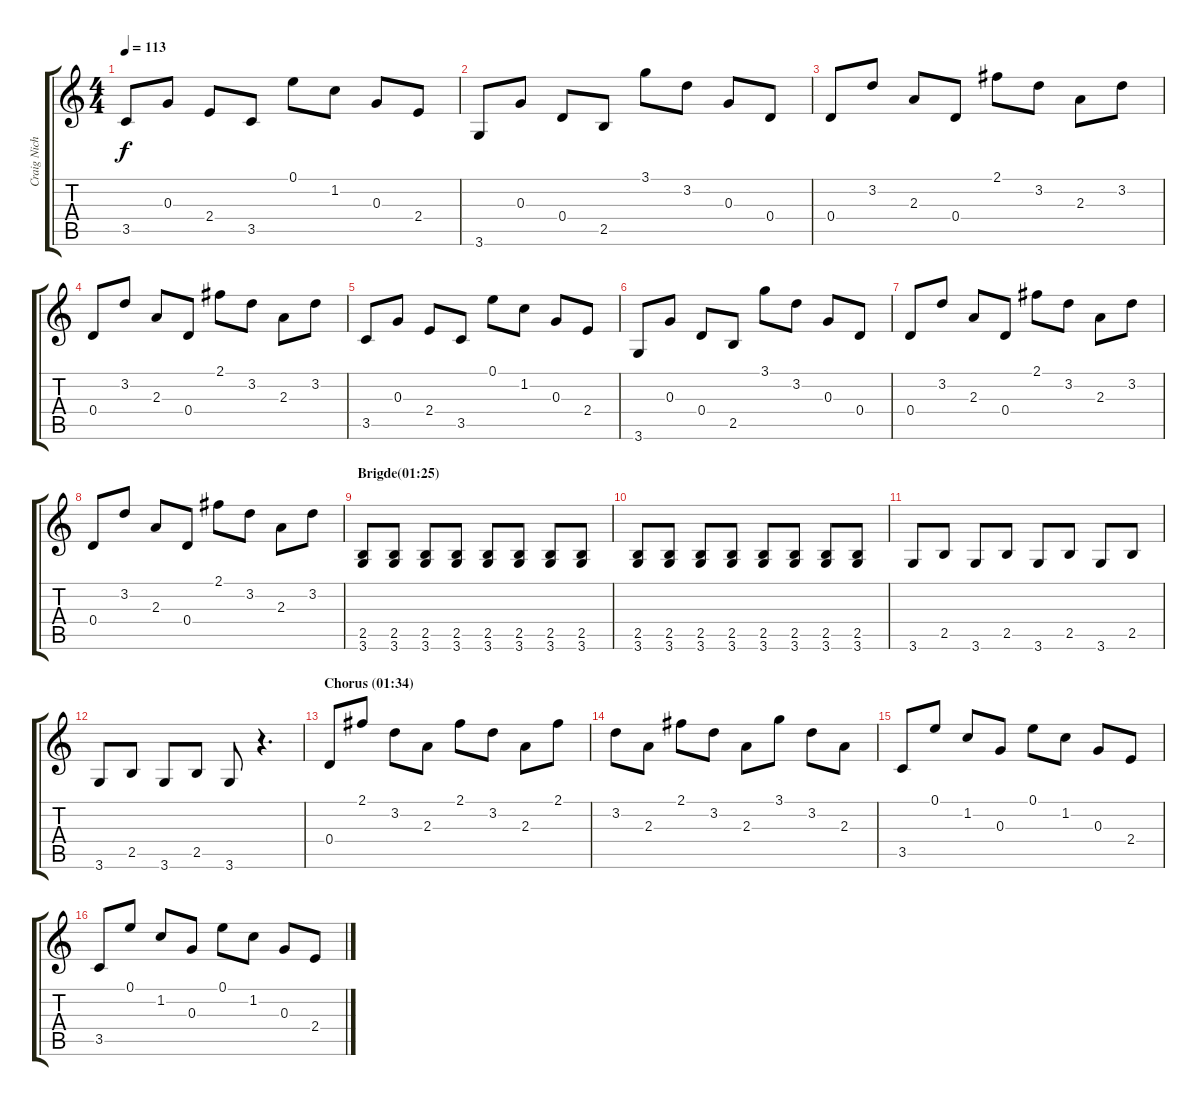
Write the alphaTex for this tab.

\track ("Craig Nicholls" "Craig Nich") {instrument electricguitarclean}
\staff {score tabs}
\tuning (E4 B3 G3 D3 A2 E2) {hide}
\ts (4 4)
\tempo 113
\clef g2
\ks c
3.5.8{dy f} 0.3.8 2.4.8 3.5.8 0.1.8 1.2.8 0.3.8 2.4.8 |
3.6.8 0.3.8 0.4.8 2.5.8 3.1.8 3.2.8 0.3.8 0.4.8 |
0.4.8 3.2.8 2.3.8 0.4.8 2.1.8 3.2.8 2.3.8 3.2.8 |
0.4.8 3.2.8 2.3.8 0.4.8 2.1.8 3.2.8 2.3.8 3.2.8 |
3.5.8 0.3.8 2.4.8 3.5.8 0.1.8 1.2.8 0.3.8 2.4.8 |
3.6.8 0.3.8 0.4.8 2.5.8 3.1.8 3.2.8 0.3.8 0.4.8 |
0.4.8 3.2.8 2.3.8 0.4.8 2.1.8 3.2.8 2.3.8 3.2.8 |
0.4.8 3.2.8 2.3.8 0.4.8 2.1.8 3.2.8 2.3.8 3.2.8 |
\section ("" "Brigde(01:25)")
(2.5 3.6).8{volume 7 instrument electricguitarmuted} (2.5 3.6).8{volume 16} (2.5 3.6).8 (2.5 3.6).8 (2.5 3.6).8 (2.5 3.6).8 (2.5 3.6).8 (2.5 3.6).8 |
(2.5 3.6).8 (2.5 3.6).8 (2.5 3.6).8 (2.5 3.6).8 (2.5 3.6).8 (2.5 3.6).8 (2.5 3.6).8 (2.5 3.6).8 |
3.6.8{volume 16 instrument electricguitarclean} 2.5.8 3.6.8 2.5.8 3.6.8 2.5.8 3.6.8 2.5.8 |
3.6.8 2.5.8 3.6.8 2.5.8 3.6.8 r.4{d} |
\section ("" "Chorus (01:34)")
0.4.8 2.1.8 3.2.8 2.3.8 2.1.8 3.2.8 2.3.8 2.1.8 |
3.2.8 2.3.8 2.1.8 3.2.8 2.3.8 3.1.8 3.2.8 2.3.8 |
3.5.8 0.1.8 1.2.8 0.3.8 0.1.8 1.2.8 0.3.8 2.4.8 |
3.5.8 0.1.8 1.2.8 0.3.8 0.1.8 1.2.8 0.3.8 2.4.8
